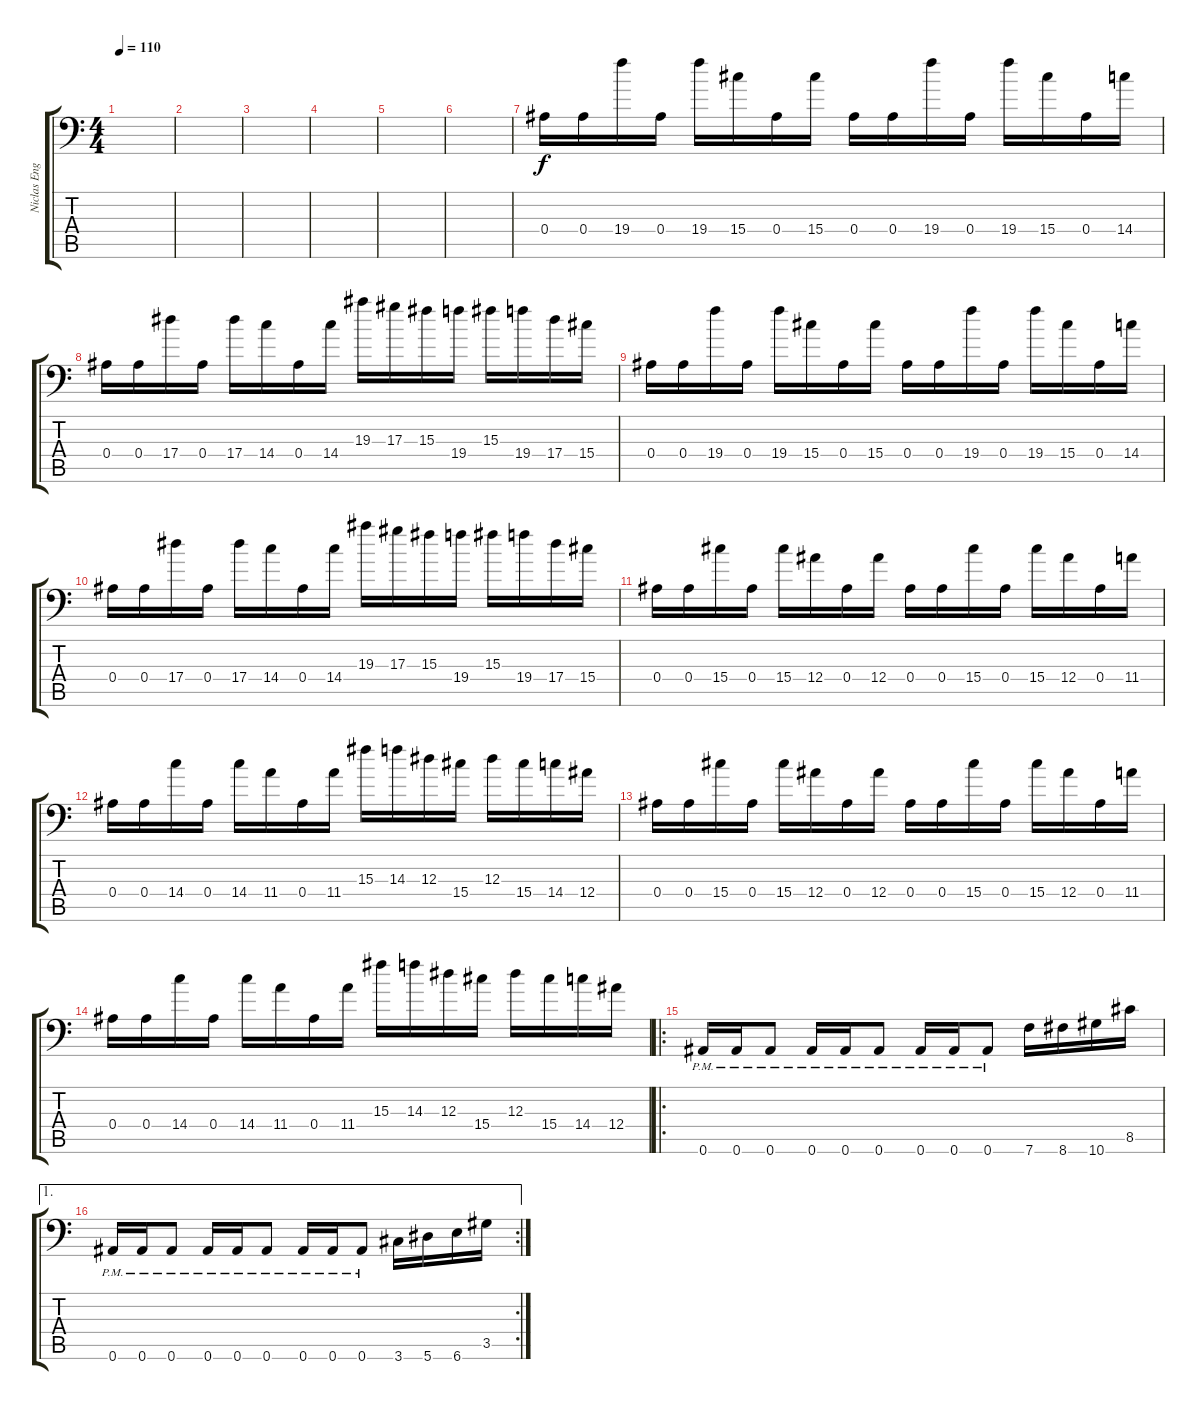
\track ("Niclas Engelin" "Niclas Eng") {instrument distortionguitar}
\staff {score tabs}
\tuning (C4 G3 Eb3 Bb2 F2 Bb1) {hide}
\ts (4 4)
\tempo 110
\clef f4
\ks c
|
|
|
|
|
|
0.4.16 0.4.16 19.4.16 0.4.16 19.4.16 15.4.16 0.4.16 15.4.16 0.4.16 0.4.16 19.4.16 0.4.16 19.4.16 15.4.16 0.4.16 14.4.16 |
0.4.16 0.4.16 17.4.16 0.4.16 17.4.16 14.4.16 0.4.16 14.4.16 19.3.16 17.3.16 15.3.16 19.4.16 15.3.16 19.4.16 17.4.16 15.4.16 |
0.4.16 0.4.16 19.4.16 0.4.16 19.4.16 15.4.16 0.4.16 15.4.16 0.4.16 0.4.16 19.4.16 0.4.16 19.4.16 15.4.16 0.4.16 14.4.16 |
0.4.16 0.4.16 17.4.16 0.4.16 17.4.16 14.4.16 0.4.16 14.4.16 19.3.16 17.3.16 15.3.16 19.4.16 15.3.16 19.4.16 17.4.16 15.4.16 |
0.4.16 0.4.16 15.4.16 0.4.16 15.4.16 12.4.16 0.4.16 12.4.16 0.4.16 0.4.16 15.4.16 0.4.16 15.4.16 12.4.16 0.4.16 11.4.16 |
0.4.16 0.4.16 14.4.16 0.4.16 14.4.16 11.4.16 0.4.16 11.4.16 15.3.16 14.3.16 12.3.16 15.4.16 12.3.16 15.4.16 14.4.16 12.4.16 |
0.4.16 0.4.16 15.4.16 0.4.16 15.4.16 12.4.16 0.4.16 12.4.16 0.4.16 0.4.16 15.4.16 0.4.16 15.4.16 12.4.16 0.4.16 11.4.16 |
0.4.16 0.4.16 14.4.16 0.4.16 14.4.16 11.4.16 0.4.16 11.4.16 15.3.16 14.3.16 12.3.16 15.4.16 12.3.16 15.4.16 14.4.16 12.4.16 |
\ro
0.6{pm}.16 0.6{pm}.16 0.6{pm}.8 0.6{pm}.16 0.6{pm}.16 0.6{pm}.8 0.6{pm}.16 0.6{pm}.16 0.6{pm}.8 7.6.16 8.6.16 10.6.16 8.5.16 |
\ae 1
\rc 2
0.6{pm}.16 0.6{pm}.16 0.6{pm}.8 0.6{pm}.16 0.6{pm}.16 0.6{pm}.8 0.6{pm}.16 0.6{pm}.16 0.6{pm}.8 3.6.16 5.6.16 6.6.16 3.5.16
